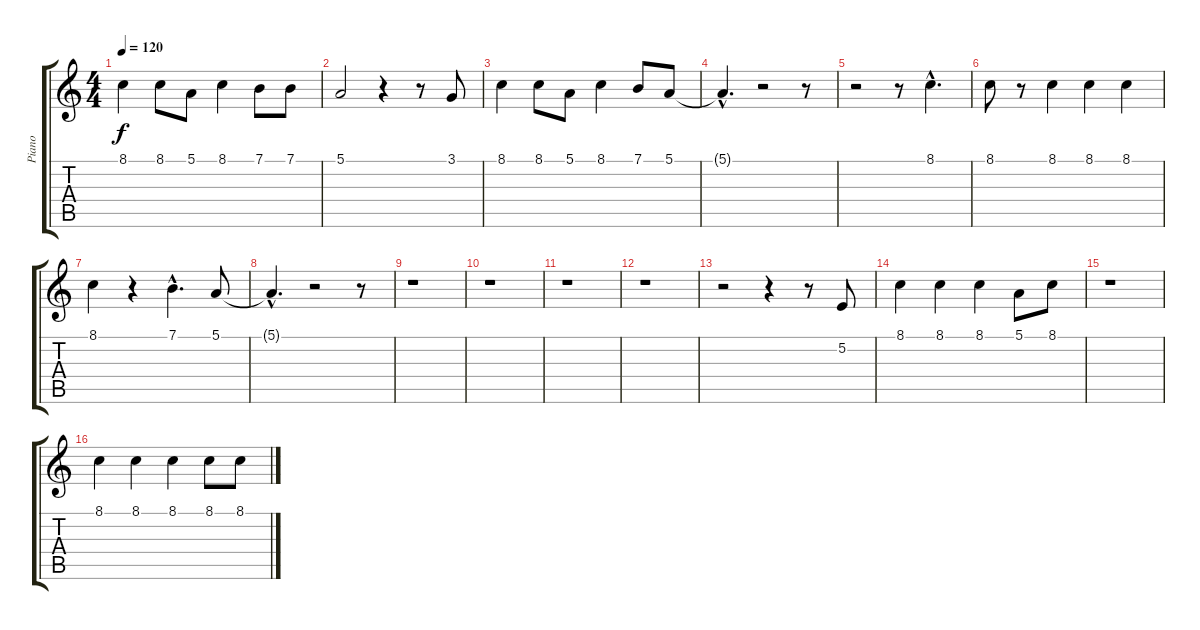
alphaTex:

\track ("Piano" "Piano") {instrument brightacousticpiano}
\staff {score tabs}
\tuning (E4 B3 G3 D3 A2 E2) {hide}
\ts (4 4)
\tempo 120
\clef g2
\ks c
8.1.4{dy f} 8.1.8 5.1.8 8.1.4 7.1.8 7.1.8 |
5.1.2 r.4 r.8 3.1.8 |
8.1.4 8.1.8 5.1.8 8.1.4 7.1.8 5.1.8 |
5.1{hac t}.4{d} r.2 r.8 |
r.2 r.8 8.1{hac}.4{d} |
8.1.8 r.8 8.1.4 8.1.4 8.1.4 |
8.1.4 r.4 7.1{hac}.4{d} 5.1.8 |
5.1{hac t}.4{d} r.2 r.8 |
r.1 |
r.1 |
r.1 |
r.1 |
r.2 r.4 r.8 5.2.8 |
8.1.4 8.1.4 8.1.4 5.1.8 8.1.8 |
r.1 |
8.1.4 8.1.4 8.1.4 8.1.8 8.1.8
